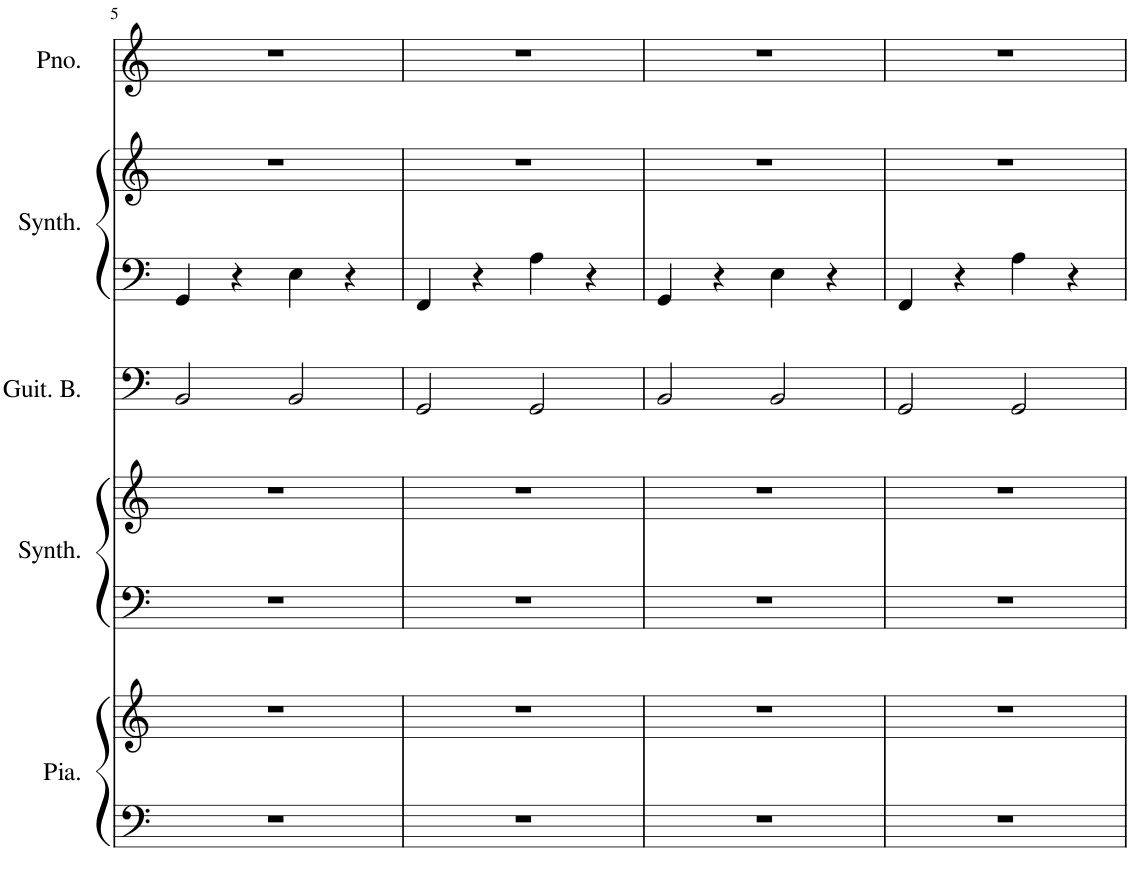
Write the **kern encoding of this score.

**kern	**kern	**kern	**kern	**kern	**kern	**kern	**kern
*part5	*part5	*part4	*part4	*part3	*part2	*part2	*part1
*staff8	*staff7	*staff6	*staff5	*staff4	*staff3	*staff2	*staff1
*I"Piano	*	*I"Synthétiseur New Age	*	*I"Guitare basse	*I"Synthétiseur brillant	*	*I"Piano
*I'Pia.	*	*I'Synth.	*	*I'Guit. B.	*I'Synth.	*	*I'Pno.
!!LO:PB:g=z
*clefF4	*clefG2	*clefF4	*clefG2	*clefF4	*clefF4	*clefG2	*clefG2
*	*	*	*	*Trd7c12	*	*	*
*k[]	*k[]	*k[]	*k[]	*k[]	*k[]	*k[]	*k[]
*M4/4	*M4/4	*M4/4	*M4/4	*M4/4	*M4/4	*M4/4	*M4/4
=5	=5	=5	=5	=5	=5	=5	=5
1r	1r	1r	1r	2BB/	4GG/	1r	1r
.	.	.	.	.	4r	.	.
.	.	.	.	2BB/	4E\	.	.
.	.	.	.	.	4r	.	.
=6	=6	=6	=6	=6	=6	=6	=6
1r	1r	1r	1r	2GG/	4FF/	1r	1r
.	.	.	.	.	4r	.	.
.	.	.	.	2GG/	4A\	.	.
.	.	.	.	.	4r	.	.
=7	=7	=7	=7	=7	=7	=7	=7
1r	1r	1r	1r	2BB/	4GG/	1r	1r
.	.	.	.	.	4r	.	.
.	.	.	.	2BB/	4E\	.	.
.	.	.	.	.	4r	.	.
=8	=8	=8	=8	=8	=8	=8	=8
1r	1r	1r	1r	2GG/	4FF/	1r	1r
.	.	.	.	.	4r	.	.
.	.	.	.	2GG/	4A\	.	.
.	.	.	.	.	4r	.	.
=	=	=	=	=	=	=	=
*-	*-	*-	*-	*-	*-	*-	*-
